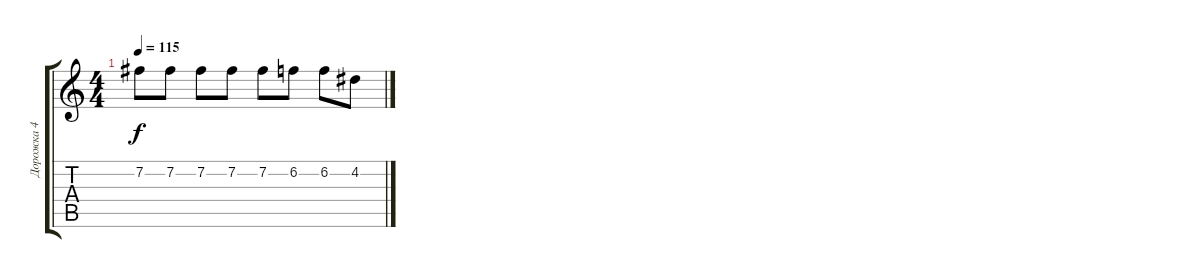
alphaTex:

\track ("Дорожка 4" "Дорожка 4") {instrument distortionguitar}
\staff {score tabs}
\tuning (E4 B3 G3 D3 A2 E2) {hide}
\ts (4 4)
\tempo 115
\clef g2
\ks c
7.2{t}.8{dy f} 7.2.8 7.2.8 7.2.8 7.2.8 6.2.8 6.2.8 4.2.8
